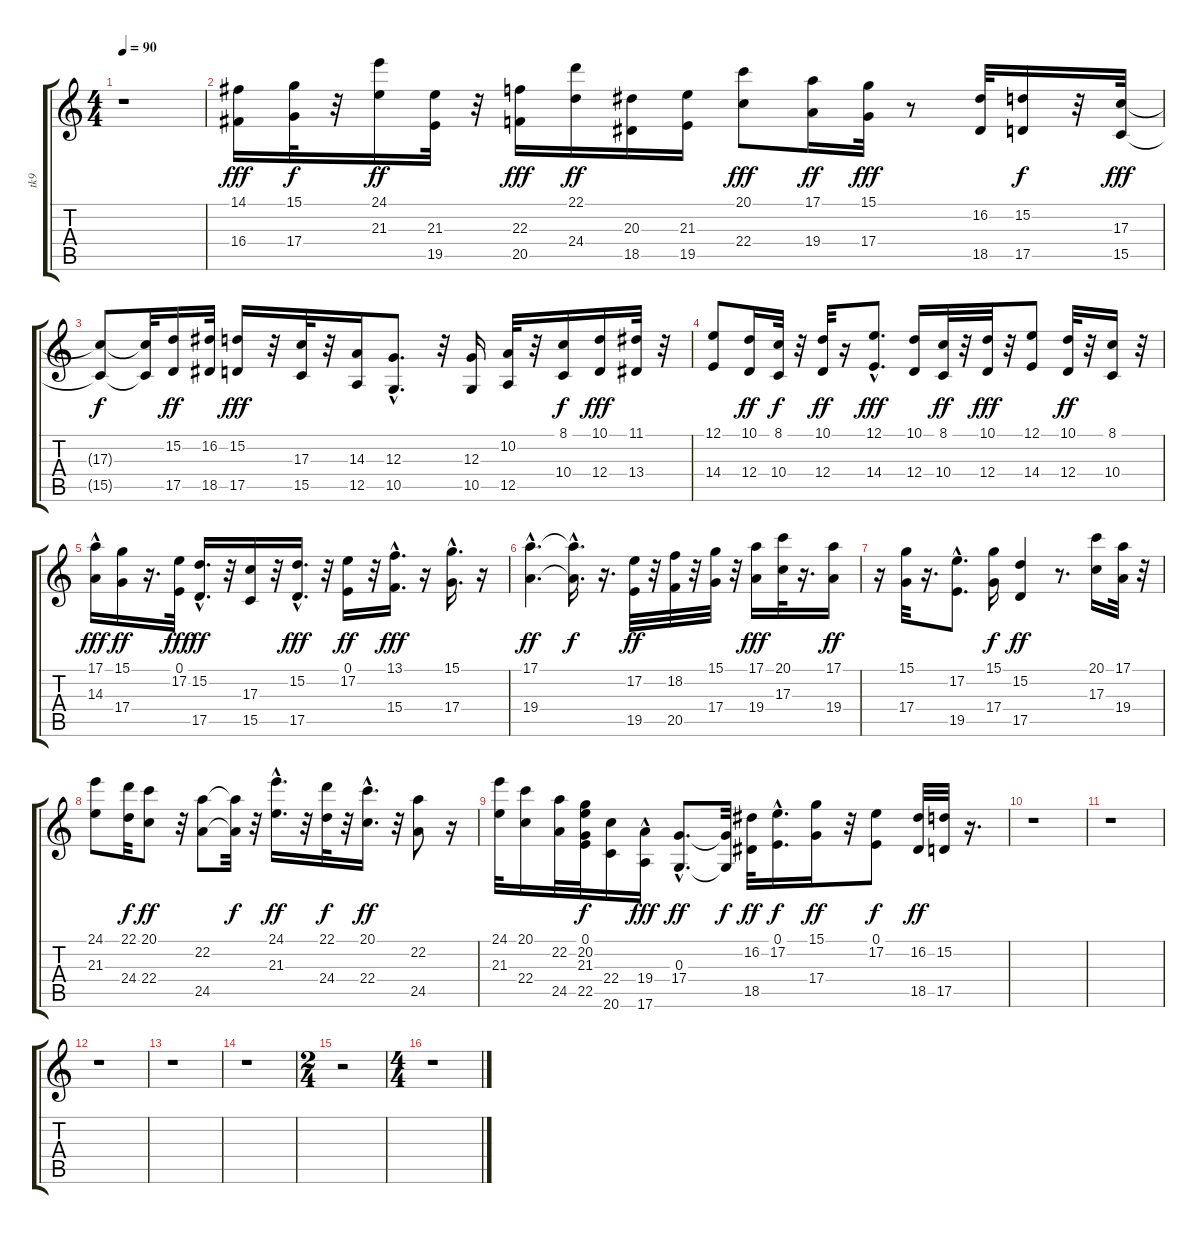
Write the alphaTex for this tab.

\track ("tk9" "tk9") {instrument violin}
\staff {score tabs}
\tuning (E4 B3 G3 D3 A2 E2) {hide}
\ts (4 4)
\tempo 90
\clef g2
\ks c
r.1{dy fff instrument violin} |
(14.1 16.4).16{balance 10} (15.1 17.4).32{dy f} r.32 (24.1 21.3).16{dy ff} (21.3 19.5).32 r.32 (22.3 20.5).16{dy fff} (22.1 24.4).16{dy ff} (20.3 18.5).16 (21.3 19.5).16 (20.1 22.4).8{dy fff} (17.1 19.4).16{dy ff} (15.1 17.4).32{dy fff} r.8 (16.2 18.5).32 (15.2 17.5).16{dy f} r.32 (17.3 15.5).32{dy fff} |
(17.3{t} 15.5{t}).8{dy f} (17.3{t} 15.5{t}).32 (15.2 17.5).16{dy ff} (16.2 18.5).32 (15.2 17.5).16{dy fff} r.32 (17.3 15.5).32 r.32 (14.3 12.5).16 (12.3{hac} 10.5{hac}).8{d} r.32 (12.3 10.5).16 (10.2 12.5).32 r.32 (8.1 10.4).16{dy f} (10.1 12.4).16{dy fff} (11.1 13.4).32 r.32 |
(12.1 14.4).8 (10.1 12.4).16{dy ff} (8.1 10.4).32{dy f} r.32 (10.1 12.4).32{dy ff} r.16 (12.1{hac} 14.4{hac}).8{d dy fff} (10.1 12.4).16 (8.1 10.4).32{dy ff} r.32 (10.1 12.4).32{dy fff} r.32 (12.1 14.4).8 (10.1 12.4).32{dy ff} r.32 (8.1 10.4).16 r.32 |
(17.1{hac} 14.3{hac}).16{dy fff} (15.1 17.4).16{dy ff} r.16{d} (0.1 17.2).32{dy fff} (15.2{hac} 17.5{hac}).16{d dy ff} r.32 (17.3 15.5).16 r.32 (15.2{hac} 17.5{hac}).16{d dy fff} r.32 (0.1 17.2).16{dy ff} r.32 (13.1{hac} 15.4{hac}).16{d dy fff} r.16 (15.1{hac} 17.4{hac}).16{d} r.16 |
(17.1{hac} 19.4{hac}).4{d dy ff} (17.1{hac t} 19.4{hac t}).16{d dy f} r.16{d} (17.2 19.5).32{dy ff} r.32 (18.2 20.5).32 r.32 (15.1 17.4).32 r.32 (17.1 19.4).16{dy fff} (20.1 17.3).32 r.16{d} (17.1 19.4).16{dy ff} |
r.16 (15.1 17.4).32 r.16{d} (17.2{hac} 19.5{hac}).8{d} (15.1 17.4).16{dy f} (15.2 17.5).4{dy ff} r.8{d} (20.1 17.3).16 (17.1 19.4).32 r.32 |
(24.1 21.3).8 (22.1 24.4).32{dy f} (20.1 22.4).8{dy ff} r.32 (22.2 24.5).8 (22.2{t} 24.5{t}).32{dy f} r.32 (24.1{hac} 21.3{hac}).16{d dy ff} r.32 (22.1 24.4).32{dy f} r.32 (20.1{hac} 22.4{hac}).16{d dy ff} r.32 (22.2 24.5).8 r.16 |
(24.1 21.3).32 (20.1 22.4).16 (22.2 24.5).32 (0.1 20.2 21.3 22.5).32{dy f} (22.4 20.6).16 (19.4{hac} 17.6{hac}).16{dy fff} (0.3{hac} 17.4{hac}).8{d dy ff} (0.3{t} 17.4{t}).32{dy f} (16.2 18.5).32{dy ff} (0.1{hac} 17.2{hac}).16{d dy f} (15.1 17.4).16{dy ff} r.32 (0.1 17.2).8{dy f} (16.2 18.5).32{dy ff} (15.2 17.5).32 r.16{d} |
r.1 |
r.1 |
r.1 |
r.1 |
r.1 |
\ts (2 4)
r.2 |
\ts (4 4)
r.1
